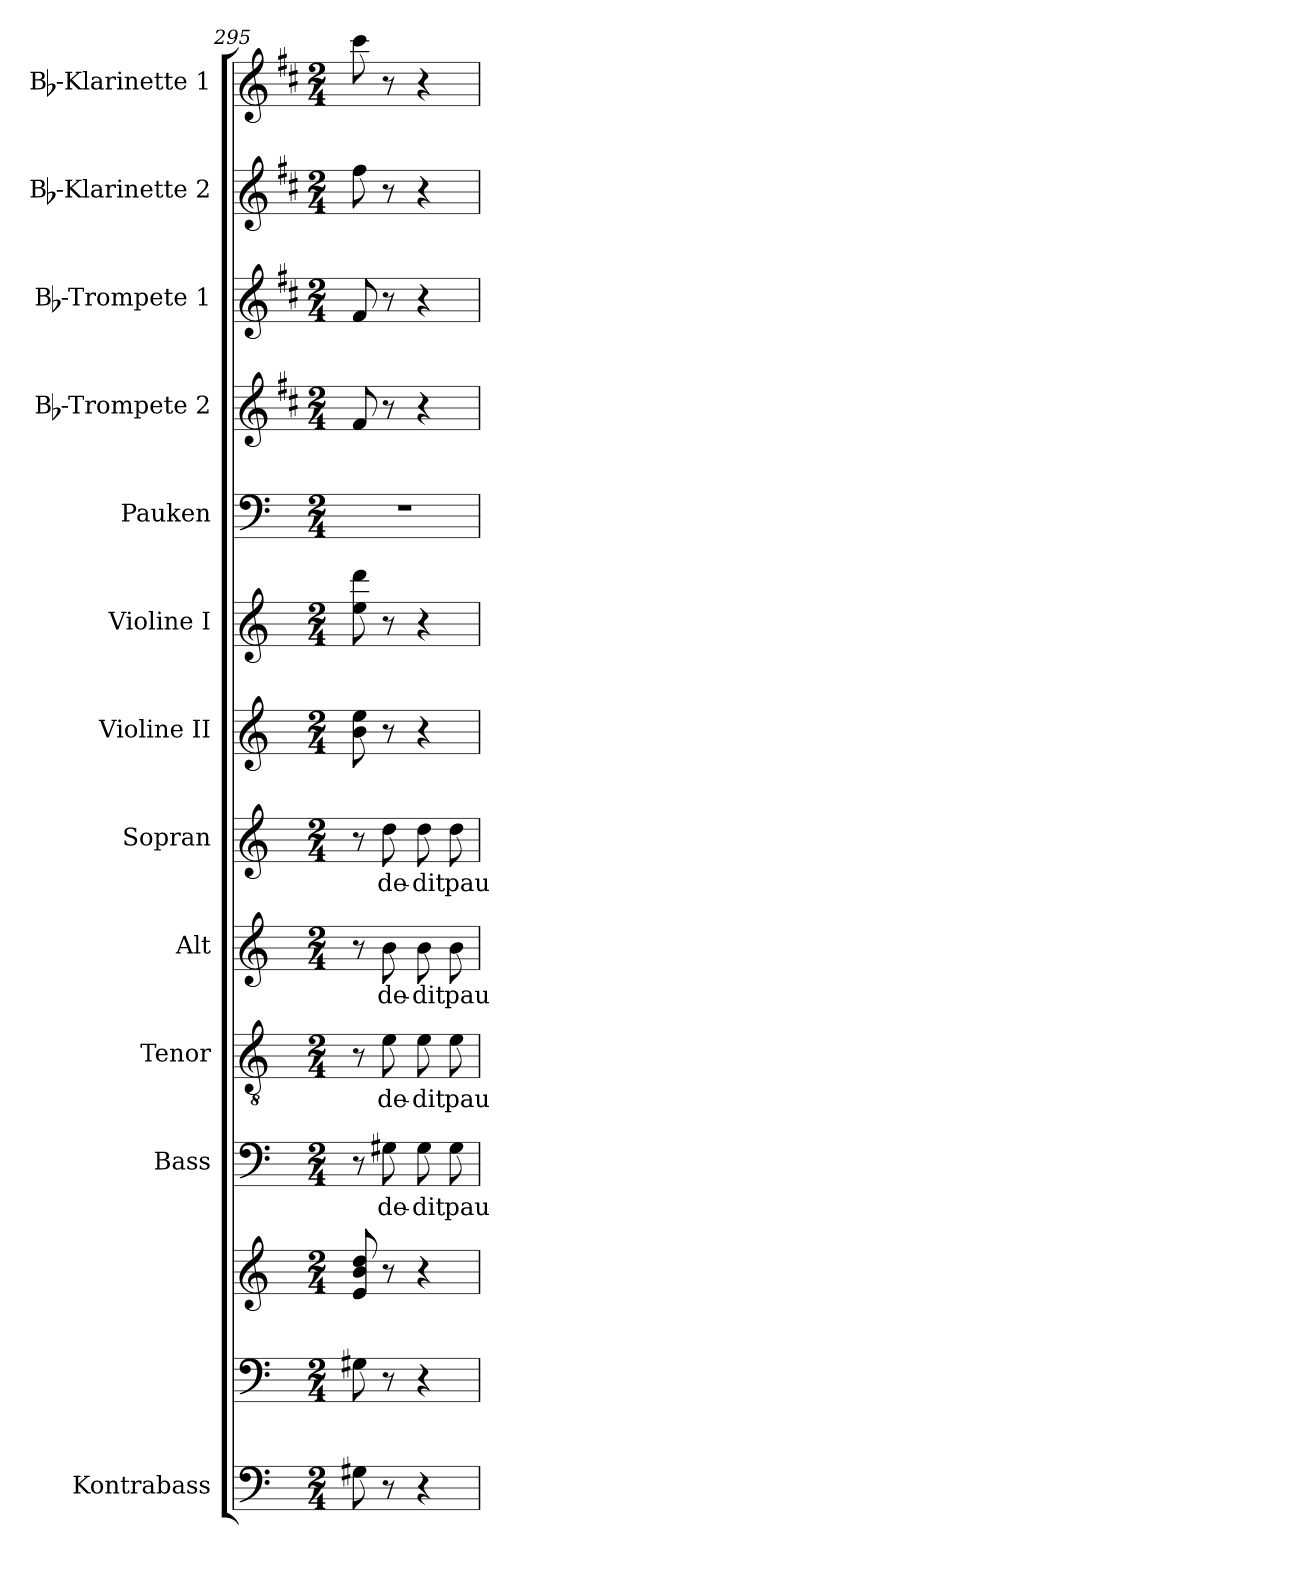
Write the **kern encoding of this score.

**kern	**kern	**kern	**kern	**text	**kern	**text	**kern	**text	**kern	**text	**kern	**kern	**kern	**kern	**kern	**kern	**kern
*part13	*part12	*part12	*part11	*part11	*part10	*part10	*part9	*part9	*part8	*part8	*part7	*part6	*part5	*part4	*part3	*part2	*part1
*staff14	*staff13	*staff12	*staff11	*staff11	*staff10	*staff10	*staff9	*staff9	*staff8	*staff8	*staff7	*staff6	*staff5	*staff4	*staff3	*staff2	*staff1
*I"Kontrabass	*	*	*I"Bass	*	*I"Tenor	*	*I"Alt	*	*I"Sopran	*	*I"Violine II	*I"Violine I	*I"Pauken	*I"Bb-Trompete 2	*I"Bb-Trompete 1	*I"Bb-Klarinette 2	*I"Bb-Klarinette 1
*I'Kb.	*	*	*I'B.	*	*I'T.	*	*I'A.	*	*I'S.	*	*I'Vl. II	*I'Vl. I	*I'Pk.	*I'Bb Trp. 2	*I'Bb Trp. 1	*I'Bb Kl. 2	*I'Bb Kl. 1
*clefF4	*clefF4	*clefG2	*clefF4	*	*clefGv2	*	*clefG2	*	*clefG2	*	*clefG2	*clefG2	*clefF4	*clefG2	*clefG2	*clefG2	*clefG2
*ITrd7c12	*	*	*	*	*	*	*	*	*	*	*	*	*	*ITrd1c2	*ITrd1c2	*ITrd1c2	*ITrd1c2
*k[]	*k[]	*k[]	*k[]	*	*k[]	*	*k[]	*	*k[]	*	*k[]	*k[]	*k[]	*k[]	*k[]	*k[]	*k[]
*C:	*C:	*C:	*C:	*	*C:	*	*C:	*	*C:	*	*C:	*C:	*C:	*C:	*C:	*C:	*C:
*M2/4	*M2/4	*M2/4	*M2/4	*	*M2/4	*	*M2/4	*	*M2/4	*	*M2/4	*M2/4	*M2/4	*M2/4	*M2/4	*M2/4	*M2/4
=295	=295	=295	=295	=295	=295	=295	=295	=295	=295	=295	=295	=295	=295	=295	=295	=295	=295
8GG#X\	8G#X\	8e/ 8b/ 8dd/	8r	.	8r	.	8r	.	8r	.	8b\ 8ee\	8ee\ 8ddd\	2r	8e/	8e/	8ee\	8bb\
!	!	!	!	!LO:LY:b	!	!LO:LY:b	!	!LO:LY:b	!	!LO:LY:b	!	!	!	!	!	!	!
8r	8r	8r	8G#X\	de-	8e\	de-	8b\	de-	8dd\	de-	8r	8r	.	8r	8r	8r	8r
!	!	!	!	!LO:LY:b	!	!LO:LY:b	!	!LO:LY:b	!	!LO:LY:b	!	!	!	!	!	!	!
4r	4r	4r	8G#\	-dit	8e\	-dit	8b\	-dit	8dd\	-dit	4r	4r	.	4r	4r	4r	4r
!	!	!	!	!LO:LY:b	!	!LO:LY:b	!	!LO:LY:b	!	!LO:LY:b	!	!	!	!	!	!	!
.	.	.	8G#\	pau-	8e\	pau-	8b\	pau-	8dd\	pau-	.	.	.	.	.	.	.
=	=	=	=	=	=	=	=	=	=	=	=	=	=	=	=	=	=
*-	*-	*-	*-	*-	*-	*-	*-	*-	*-	*-	*-	*-	*-	*-	*-	*-	*-
